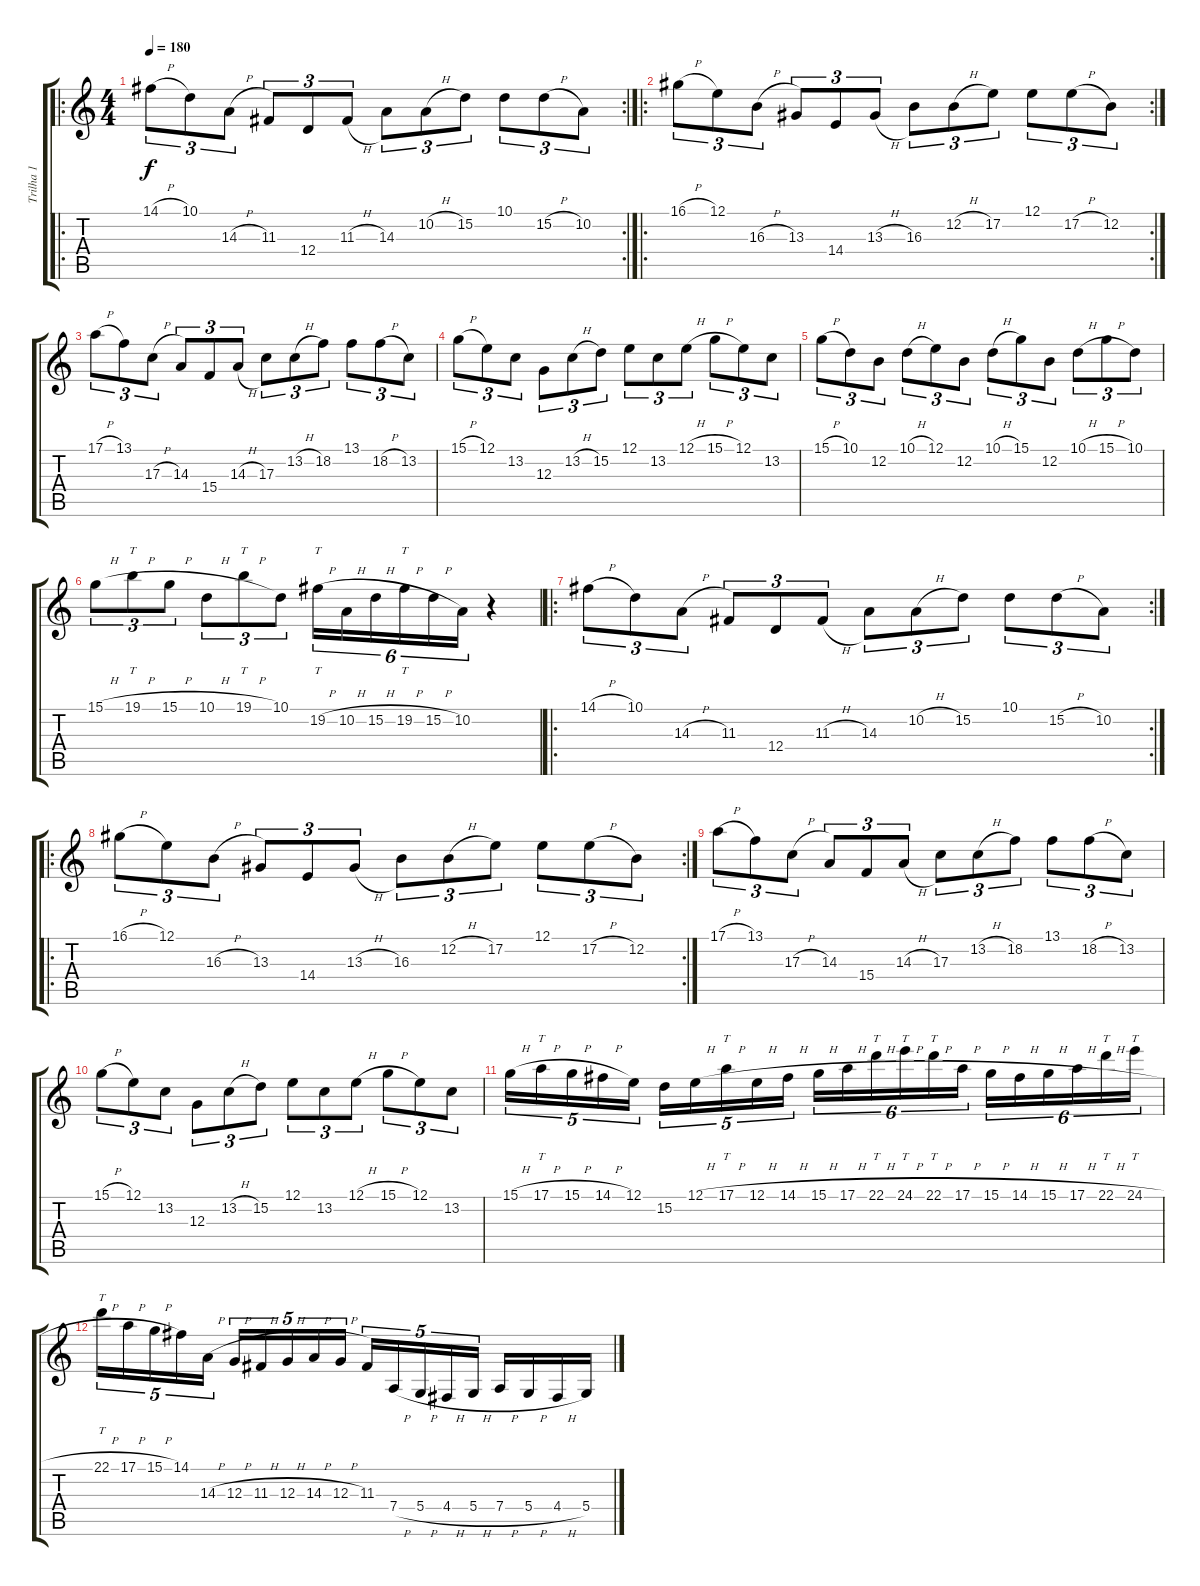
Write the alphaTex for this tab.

\track ("Trilha 1" "Trilha 1") {instrument lead1square}
\staff {score tabs}
\tuning (E4 B3 G3 D3 A2 E2) {hide}
\ro
\rc 2
\ts (4 4)
\tempo 180
\clef g2
\ks c
14.1{h}.8{tu (3 2) dy f instrument lead1square} 10.1.8{tu (3 2)} 14.3{h}.8{tu (3 2)} 11.3.8{tu (3 2)} 12.4.8{tu (3 2)} 11.3{h}.8{tu (3 2)} 14.3.8{tu (3 2)} 10.2{h}.8{tu (3 2)} 15.2.8{tu (3 2)} 10.1.8{tu (3 2)} 15.2{h}.8{tu (3 2)} 10.2.8{tu (3 2)} |
\ro
\rc 2
16.1{h}.8{tu (3 2)} 12.1.8{tu (3 2)} 16.3{h}.8{tu (3 2)} 13.3.8{tu (3 2)} 14.4.8{tu (3 2)} 13.3{h}.8{tu (3 2)} 16.3.8{tu (3 2)} 12.2{h}.8{tu (3 2)} 17.2.8{tu (3 2)} 12.1.8{tu (3 2)} 17.2{h}.8{tu (3 2)} 12.2.8{tu (3 2)} |
17.1{h}.8{tu (3 2)} 13.1.8{tu (3 2)} 17.3{h}.8{tu (3 2)} 14.3.8{tu (3 2)} 15.4.8{tu (3 2)} 14.3{h}.8{tu (3 2)} 17.3.8{tu (3 2)} 13.2{h}.8{tu (3 2)} 18.2.8{tu (3 2)} 13.1.8{tu (3 2)} 18.2{h}.8{tu (3 2)} 13.2.8{tu (3 2)} |
15.1{h}.8{tu (3 2)} 12.1.8{tu (3 2)} 13.2.8{tu (3 2)} 12.3.8{tu (3 2)} 13.2{h}.8{tu (3 2)} 15.2.8{tu (3 2)} 12.1.8{tu (3 2)} 13.2.8{tu (3 2)} 12.1{h}.8{tu (3 2)} 15.1{h}.8{tu (3 2)} 12.1.8{tu (3 2)} 13.2.8{tu (3 2)} |
15.1{h}.8{tu (3 2)} 10.1.8{tu (3 2)} 12.2.8{tu (3 2)} 10.1{h}.8{tu (3 2)} 12.1.8{tu (3 2)} 12.2.8{tu (3 2)} 10.1{h}.8{tu (3 2)} 15.1.8{tu (3 2)} 12.2.8{tu (3 2)} 10.1{h}.8{tu (3 2)} 15.1{h}.8{tu (3 2)} 10.1.8{tu (3 2)} |
15.1{h}.8{tu (3 2)} 19.1{h}.8{tt tu (3 2)} 15.1{h}.8{tu (3 2)} 10.1{h}.8{tu (3 2)} 19.1{h}.8{tt tu (3 2)} 10.1.8{tu (3 2)} 19.2{h}.16{tt tu (6 4)} 10.2{h}.16{tu (6 4)} 15.2{h}.16{tu (6 4)} 19.2{h}.16{tt tu (6 4)} 15.2{h}.16{tu (6 4)} 10.2.16{tu (6 4)} r.4 |
\ro
\rc 2
14.1{h}.8{tu (3 2)} 10.1.8{tu (3 2)} 14.3{h}.8{tu (3 2)} 11.3.8{tu (3 2)} 12.4.8{tu (3 2)} 11.3{h}.8{tu (3 2)} 14.3.8{tu (3 2)} 10.2{h}.8{tu (3 2)} 15.2.8{tu (3 2)} 10.1.8{tu (3 2)} 15.2{h}.8{tu (3 2)} 10.2.8{tu (3 2)} |
\ro
\rc 2
16.1{h}.8{tu (3 2)} 12.1.8{tu (3 2)} 16.3{h}.8{tu (3 2)} 13.3.8{tu (3 2)} 14.4.8{tu (3 2)} 13.3{h}.8{tu (3 2)} 16.3.8{tu (3 2)} 12.2{h}.8{tu (3 2)} 17.2.8{tu (3 2)} 12.1.8{tu (3 2)} 17.2{h}.8{tu (3 2)} 12.2.8{tu (3 2)} |
17.1{h}.8{tu (3 2)} 13.1.8{tu (3 2)} 17.3{h}.8{tu (3 2)} 14.3.8{tu (3 2)} 15.4.8{tu (3 2)} 14.3{h}.8{tu (3 2)} 17.3.8{tu (3 2)} 13.2{h}.8{tu (3 2)} 18.2.8{tu (3 2)} 13.1.8{tu (3 2)} 18.2{h}.8{tu (3 2)} 13.2.8{tu (3 2)} |
15.1{h}.8{tu (3 2)} 12.1.8{tu (3 2)} 13.2.8{tu (3 2)} 12.3.8{tu (3 2)} 13.2{h}.8{tu (3 2)} 15.2.8{tu (3 2)} 12.1.8{tu (3 2)} 13.2.8{tu (3 2)} 12.1{h}.8{tu (3 2)} 15.1{h}.8{tu (3 2)} 12.1.8{tu (3 2)} 13.2.8{tu (3 2)} |
15.1{h}.16{tu (5 4)} 17.1{h}.16{tt tu (5 4)} 15.1{h}.16{tu (5 4)} 14.1{h}.16{tu (5 4)} 12.1.16{tu (5 4)} 15.2.16{tu (5 4)} 12.1{h}.16{tu (5 4)} 17.1{h}.16{tt tu (5 4)} 12.1{h}.16{tu (5 4)} 14.1{h}.16{tu (5 4)} 15.1{h}.16{tu (6 4)} 17.1{h}.16{tu (6 4)} 22.1{h}.16{tt tu (6 4)} 24.1{h}.16{tt tu (6 4)} 22.1{h}.16{tt tu (6 4)} 17.1{h}.16{tu (6 4)} 15.1{h}.16{tu (6 4)} 14.1{h}.16{tu (6 4)} 15.1{h}.16{tu (6 4)} 17.1{h}.16{tu (6 4)} 22.1{h}.16{tt tu (6 4)} 24.1{h}.16{tt tu (6 4)} |
22.1{h}.16{tt tu (5 4)} 17.1{h}.16{tu (5 4)} 15.1{h}.16{tu (5 4)} 14.1.16{tu (5 4)} 14.3{h}.16{tu (5 4)} 12.3{h}.16{tu (5 4)} 11.3{h}.16{tu (5 4)} 12.3{h}.16{tu (5 4)} 14.3{h}.16{tu (5 4)} 12.3{h}.16{tu (5 4)} 11.3.16{tu (5 4)} 7.4{h}.16{tu (5 4)} 5.4{h}.16{tu (5 4)} 4.4{h}.16{tu (5 4)} 5.4{h}.16{tu (5 4)} 7.4{h}.16 5.4{h}.16 4.4{h}.16 5.4.16
